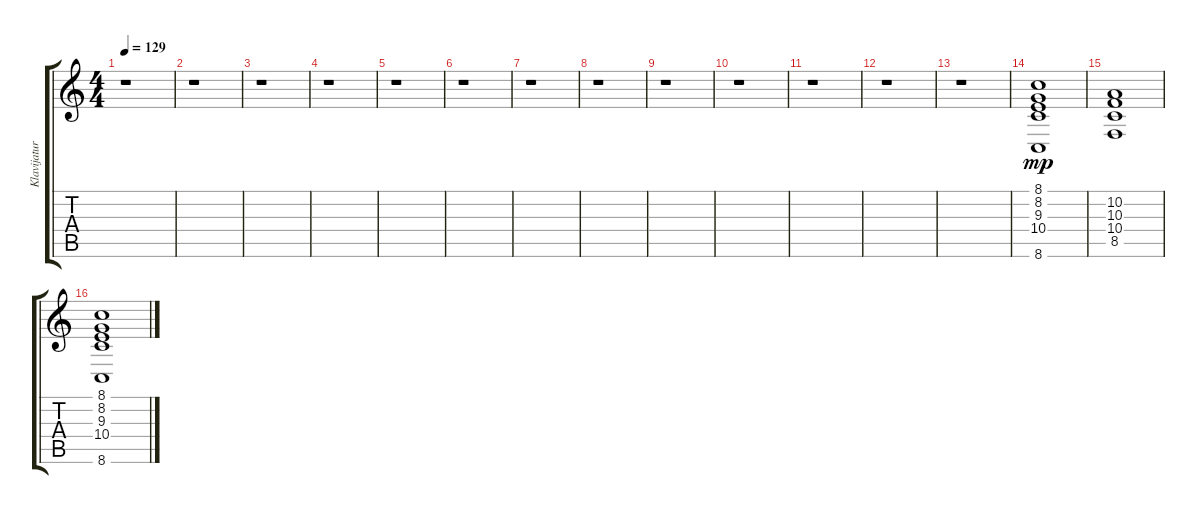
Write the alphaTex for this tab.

\track ("Klavijatura III" "Klavijatur") {instrument synthstrings2}
\staff {score tabs}
\tuning (E4 B3 G3 D3 A2 E2) {hide}
\ts (4 4)
\tempo 129
\clef g2
\ks c
r.1{dy f} |
r.1 |
r.1 |
r.1 |
r.1 |
r.1 |
r.1 |
r.1 |
r.1 |
r.1 |
r.1 |
r.1 |
r.1 |
(8.1 8.2 9.3 10.4 8.6).1{dy mp} |
(10.2 10.3 10.4 8.5).1 |
(8.1 8.2 9.3 10.4 8.6).1
